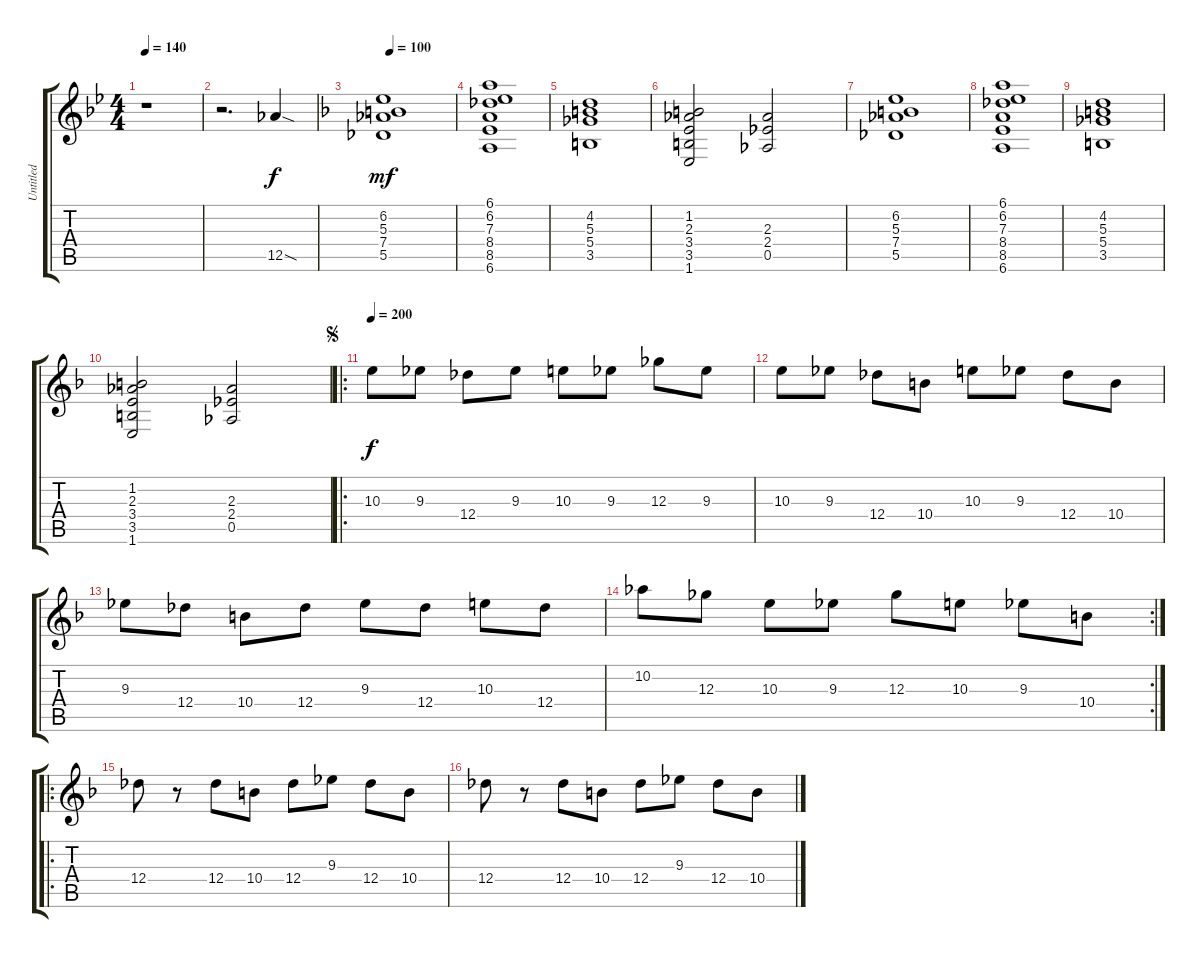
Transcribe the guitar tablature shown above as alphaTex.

\track ("Untitled" "Untitled") {instrument distortionguitar}
\staff {score tabs}
\tuning (Eb4 Bb3 Gb3 Db3 Ab2 Eb2) {hide}
\ts (4 4)
\tempo 140
\clef g2
\ks bb
r.1{dy f} |
r.2{d} 12.5{sod}.4 |
\tempo 100
\ks f
(6.2 5.3 7.4 5.5).1{dy mf} |
(6.1 6.2 7.3 8.4 8.5 6.6).1 |
(4.2 5.3 5.4 3.5).1 |
(1.2 2.3 3.4 3.5 1.6).2 (2.3 2.4 0.5).2 |
(6.2 5.3 7.4 5.5).1 |
(6.1 6.2 7.3 8.4 8.5 6.6).1 |
(4.2 5.3 5.4 3.5).1 |
(1.2 2.3 3.4 3.5 1.6).2 (2.3 2.4 0.5).2 |
\ro
\jump segno
\tempo 200
10.3.8{dy f} 9.3.8 12.4.8 9.3.8 10.3.8 9.3.8 12.3.8 9.3.8 |
10.3.8 9.3.8 12.4.8 10.4.8 10.3.8 9.3.8 12.4.8 10.4.8 |
9.3.8 12.4.8 10.4.8 12.4.8 9.3.8 12.4.8 10.3.8 12.4.8 |
\rc 2
10.2.8 12.3.8 10.3.8 9.3.8 12.3.8 10.3.8 9.3.8 10.4.8 |
\ro
12.4.8 r.8 12.4.8 10.4.8 12.4.8 9.3.8 12.4.8 10.4.8 |
12.4.8 r.8 12.4.8 10.4.8 12.4.8 9.3.8 12.4.8 10.4.8
